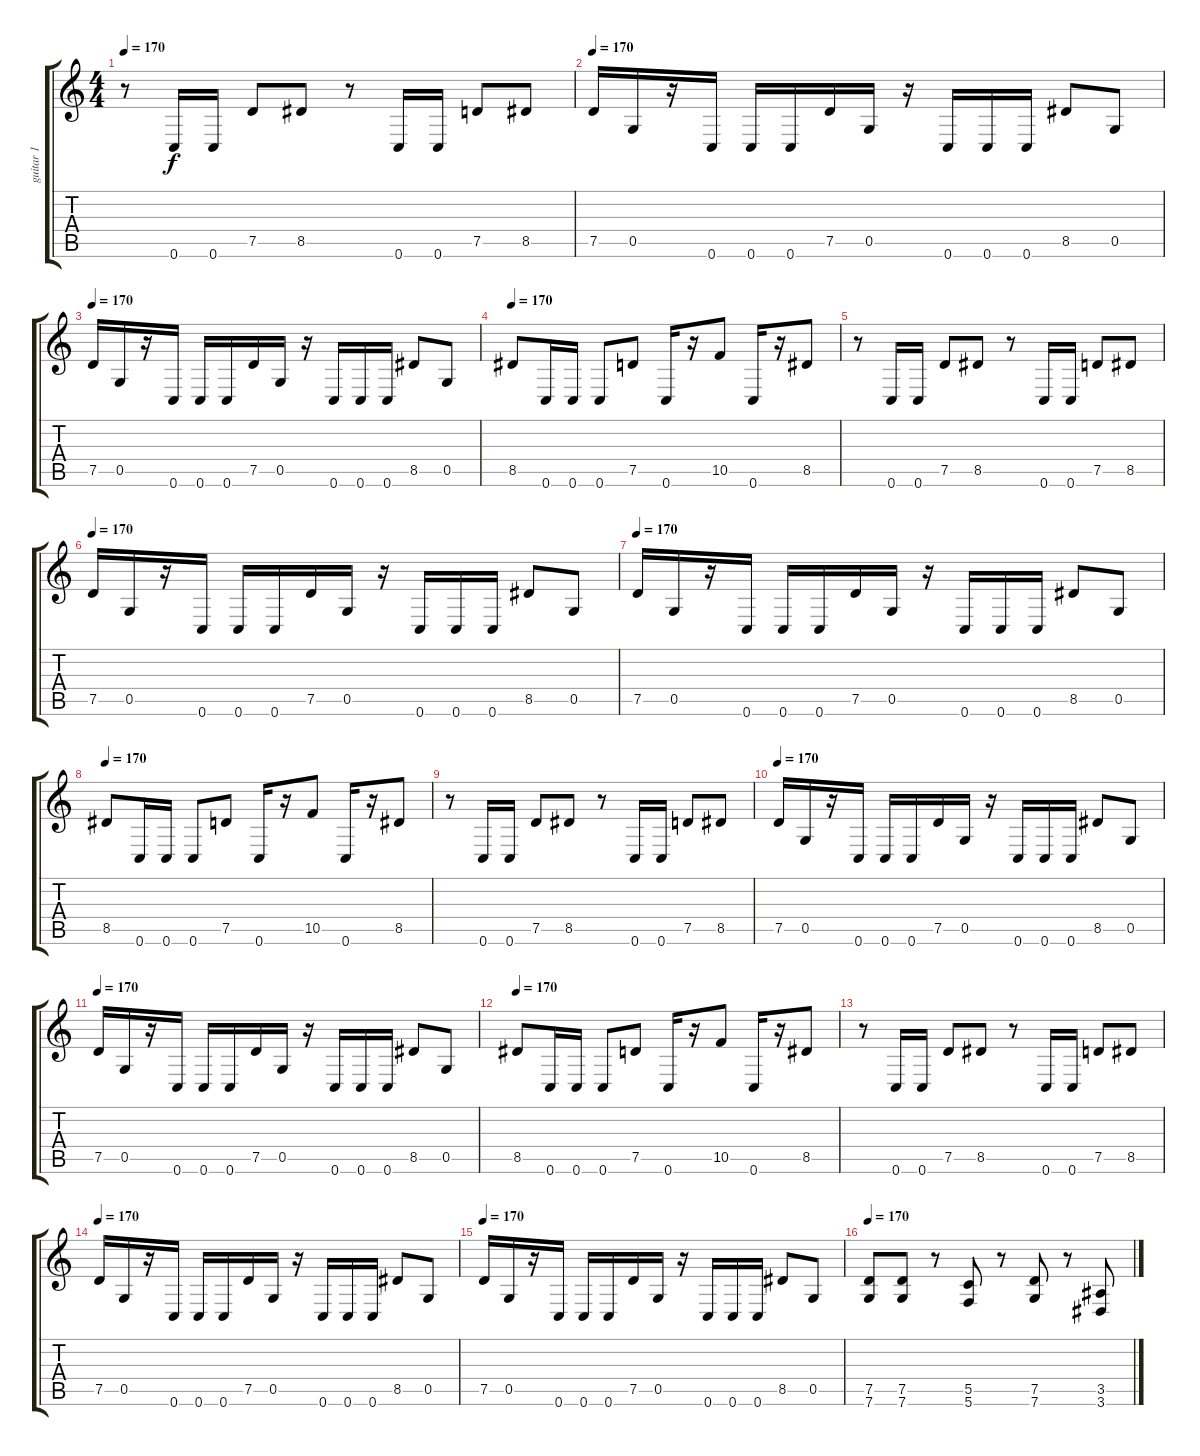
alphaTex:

\track ("guitar 1" "guitar 1") {instrument distortionguitar}
\staff {score tabs}
\tuning (D4 A3 F3 C3 G2 C2) {hide}
\ts (4 4)
\tempo 170
\clef g2
\ks c
r.8{dy f} 0.6.16 0.6.16 7.5.8 8.5.8 r.8 0.6.16 0.6.16 7.5.8 8.5.8 |
\tempo 170
7.5.16 0.5.16 r.16 0.6.16 0.6.16 0.6.16 7.5.16 0.5.16 r.16 0.6.16 0.6.16 0.6.16 8.5.8 0.5.8 |
\tempo 170
7.5.16 0.5.16 r.16 0.6.16 0.6.16 0.6.16 7.5.16 0.5.16 r.16 0.6.16 0.6.16 0.6.16 8.5.8 0.5.8 |
\tempo 170
8.5.8 0.6.16 0.6.16 0.6.8 7.5.8 0.6.16 r.16 10.5.8 0.6.16 r.16 8.5.8 |
r.8 0.6.16 0.6.16 7.5.8 8.5.8 r.8 0.6.16 0.6.16 7.5.8 8.5.8 |
\tempo 170
7.5.16 0.5.16 r.16 0.6.16 0.6.16 0.6.16 7.5.16 0.5.16 r.16 0.6.16 0.6.16 0.6.16 8.5.8 0.5.8 |
\tempo 170
7.5.16 0.5.16 r.16 0.6.16 0.6.16 0.6.16 7.5.16 0.5.16 r.16 0.6.16 0.6.16 0.6.16 8.5.8 0.5.8 |
\tempo 170
8.5.8 0.6.16 0.6.16 0.6.8 7.5.8 0.6.16 r.16 10.5.8 0.6.16 r.16 8.5.8 |
r.8 0.6.16 0.6.16 7.5.8 8.5.8 r.8 0.6.16 0.6.16 7.5.8 8.5.8 |
\tempo 170
7.5.16 0.5.16 r.16 0.6.16 0.6.16 0.6.16 7.5.16 0.5.16 r.16 0.6.16 0.6.16 0.6.16 8.5.8 0.5.8 |
\tempo 170
7.5.16 0.5.16 r.16 0.6.16 0.6.16 0.6.16 7.5.16 0.5.16 r.16 0.6.16 0.6.16 0.6.16 8.5.8 0.5.8 |
\tempo 170
8.5.8 0.6.16 0.6.16 0.6.8 7.5.8 0.6.16 r.16 10.5.8 0.6.16 r.16 8.5.8 |
r.8 0.6.16 0.6.16 7.5.8 8.5.8 r.8 0.6.16 0.6.16 7.5.8 8.5.8 |
\tempo 170
7.5.16 0.5.16 r.16 0.6.16 0.6.16 0.6.16 7.5.16 0.5.16 r.16 0.6.16 0.6.16 0.6.16 8.5.8 0.5.8 |
\tempo 170
7.5.16 0.5.16 r.16 0.6.16 0.6.16 0.6.16 7.5.16 0.5.16 r.16 0.6.16 0.6.16 0.6.16 8.5.8 0.5.8 |
\tempo 170
(7.5 7.6).8 (7.5 7.6).8 r.8 (5.5 5.6).8 r.8 (7.5 7.6).8 r.8 (3.5 3.6).8
